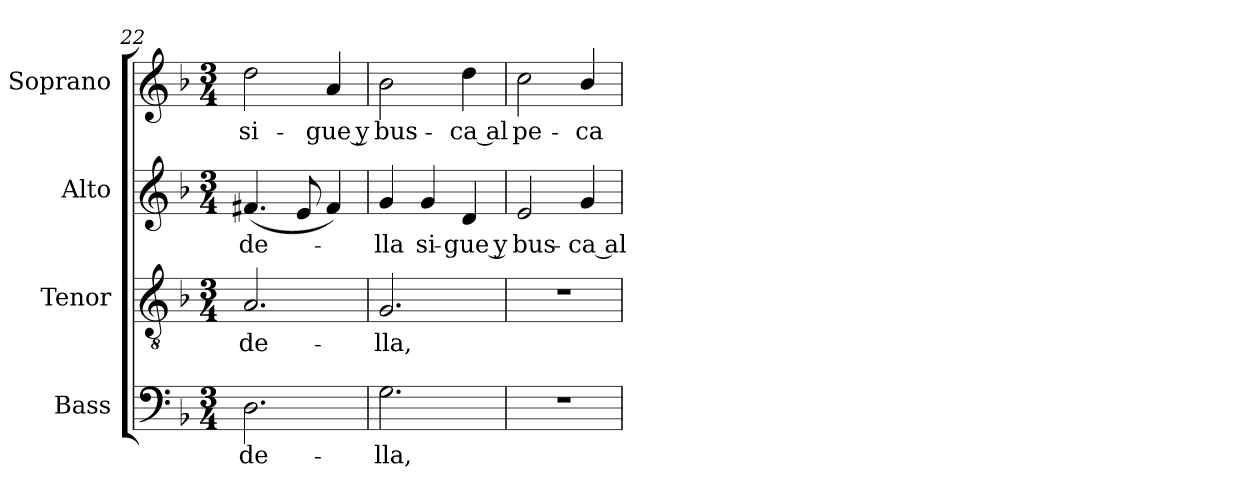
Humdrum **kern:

**kern	**text	**kern	**text	**kern	**text	**kern	**text
*part4	*part4	*part3	*part3	*part2	*part2	*part1	*part1
*staff4	*staff4	*staff3	*staff3	*staff2	*staff2	*staff1	*staff1
*I"Bass	*	*I"Tenor	*	*I"Alto	*	*I"Soprano	*
*I'B	*	*I'T	*	*I'A	*	*I'S	*
*clefF4	*	*clefGv2	*	*clefG2	*	*clefG2	*
*k[b-]	*	*k[b-]	*	*k[b-]	*	*k[b-]	*
*F:	*	*F:	*	*F:	*	*F:	*
*M3/4	*	*M3/4	*	*M3/4	*	*M3/4	*
=22	=22	=22	=22	=22	=22	=22	=22
!	!LO:LY:b	!	!LO:LY:b	!	!LO:LY:b	!	!LO:LY:b
2.D	de-	2.A	de-	(<4.f#X	de-	2dd	si-
.	.	.	.	8e	.	.	.
!	!	!	!	!	!	!	!LO:LY:b
.	.	.	.	4f#)	.	4a	-gue y
=23	=23	=23	=23	=23	=23	=23	=23
!	!LO:LY:b	!	!LO:LY:b	!	!LO:LY:b	!	!LO:LY:b
2.G	-lla,	2.G	-lla,	4g	lla	2b-	bus-
!	!	!	!	!	!LO:LY:b	!	!
.	.	.	.	4g	si-	.	.
!	!	!	!	!	!LO:LY:b	!	!LO:LY:b
.	.	.	.	4d	-gue y	4dd	-ca al
=24	=24	=24	=24	=24	=24	=24	=24
!LO:N:vis=1	!	!LO:N:vis=1	!	!	!LO:LY:b	!	!LO:LY:b
2.r	.	2.r	.	2e	bus-	2cc	pe-
!	!	!	!	!	!LO:LY:b	!	!LO:LY:b
.	.	.	.	4g	-ca al	4b-/	-ca-
=	=	=	=	=	=	=	=
*-	*-	*-	*-	*-	*-	*-	*-
